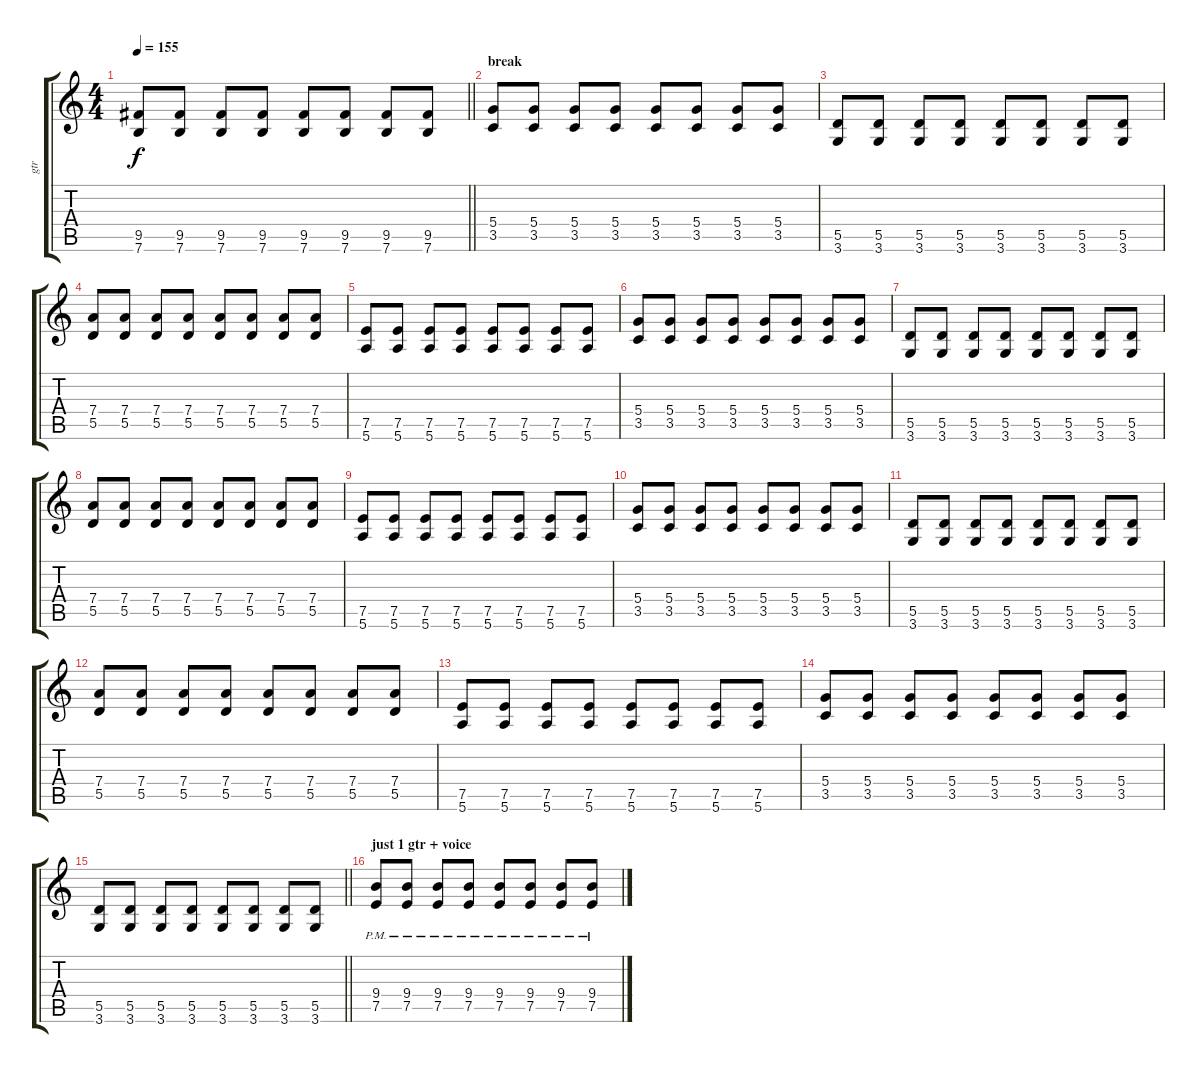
\track ("gtr" "gtr") {instrument overdrivenguitar}
\staff {score tabs}
\tuning (E4 B3 G3 D3 A2 E2) {hide}
\ts (4 4)
\tempo 155
\clef g2
\barLineRight lightlight
\ks c
(9.5 7.6).8{dy f} (9.5 7.6).8 (9.5 7.6).8 (9.5 7.6).8 (9.5 7.6).8 (9.5 7.6).8 (9.5 7.6).8 (9.5 7.6).8 |
\section ("" "break")
(5.4 3.5).8 (5.4 3.5).8 (5.4 3.5).8 (5.4 3.5).8 (5.4 3.5).8 (5.4 3.5).8 (5.4 3.5).8 (5.4 3.5).8 |
(5.5 3.6).8 (5.5 3.6).8 (5.5 3.6).8 (5.5 3.6).8 (5.5 3.6).8 (5.5 3.6).8 (5.5 3.6).8 (5.5 3.6).8 |
(7.4 5.5).8 (7.4 5.5).8 (7.4 5.5).8 (7.4 5.5).8 (7.4 5.5).8 (7.4 5.5).8 (7.4 5.5).8 (7.4 5.5).8 |
(7.5 5.6).8 (7.5 5.6).8 (7.5 5.6).8 (7.5 5.6).8 (7.5 5.6).8 (7.5 5.6).8 (7.5 5.6).8 (7.5 5.6).8 |
(5.4 3.5).8 (5.4 3.5).8 (5.4 3.5).8 (5.4 3.5).8 (5.4 3.5).8 (5.4 3.5).8 (5.4 3.5).8 (5.4 3.5).8 |
(5.5 3.6).8 (5.5 3.6).8 (5.5 3.6).8 (5.5 3.6).8 (5.5 3.6).8 (5.5 3.6).8 (5.5 3.6).8 (5.5 3.6).8 |
(7.4 5.5).8 (7.4 5.5).8 (7.4 5.5).8 (7.4 5.5).8 (7.4 5.5).8 (7.4 5.5).8 (7.4 5.5).8 (7.4 5.5).8 |
(7.5 5.6).8 (7.5 5.6).8 (7.5 5.6).8 (7.5 5.6).8 (7.5 5.6).8 (7.5 5.6).8 (7.5 5.6).8 (7.5 5.6).8 |
(5.4 3.5).8 (5.4 3.5).8 (5.4 3.5).8 (5.4 3.5).8 (5.4 3.5).8 (5.4 3.5).8 (5.4 3.5).8 (5.4 3.5).8 |
(5.5 3.6).8 (5.5 3.6).8 (5.5 3.6).8 (5.5 3.6).8 (5.5 3.6).8 (5.5 3.6).8 (5.5 3.6).8 (5.5 3.6).8 |
(7.4 5.5).8 (7.4 5.5).8 (7.4 5.5).8 (7.4 5.5).8 (7.4 5.5).8 (7.4 5.5).8 (7.4 5.5).8 (7.4 5.5).8 |
(7.5 5.6).8 (7.5 5.6).8 (7.5 5.6).8 (7.5 5.6).8 (7.5 5.6).8 (7.5 5.6).8 (7.5 5.6).8 (7.5 5.6).8 |
(5.4 3.5).8 (5.4 3.5).8 (5.4 3.5).8 (5.4 3.5).8 (5.4 3.5).8 (5.4 3.5).8 (5.4 3.5).8 (5.4 3.5).8 |
\barLineRight lightlight
(5.5 3.6).8 (5.5 3.6).8 (5.5 3.6).8 (5.5 3.6).8 (5.5 3.6).8 (5.5 3.6).8 (5.5 3.6).8 (5.5 3.6).8 |
\section ("" "just 1 gtr + voice")
(9.4{pm} 7.5{pm}).8 (9.4{pm} 7.5{pm}).8 (9.4{pm} 7.5{pm}).8 (9.4{pm} 7.5{pm}).8 (9.4{pm} 7.5{pm}).8 (9.4{pm} 7.5{pm}).8 (9.4{pm} 7.5{pm}).8 (9.4{pm} 7.5{pm}).8
